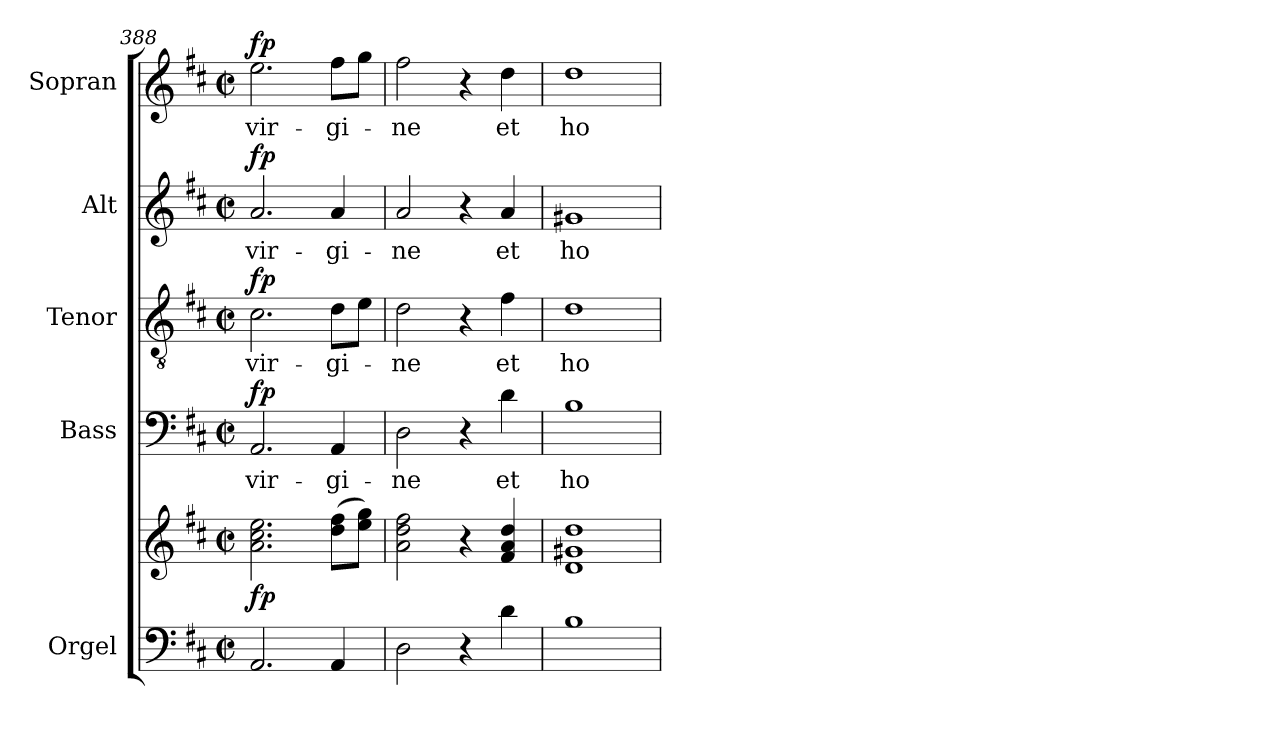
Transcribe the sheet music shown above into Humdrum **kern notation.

**kern	**kern	**dynam	**kern	**text	**dynam	**kern	**text	**dynam	**kern	**text	**dynam	**kern	**text	**dynam
*part5	*part5	*part5	*part4	*part4	*part4	*part3	*part3	*part3	*part2	*part2	*part2	*part1	*part1	*part1
*staff6	*staff5	*staff5/6	*staff4	*staff4	*staff4	*staff3	*staff3	*staff3	*staff2	*staff2	*staff2	*staff1	*staff1	*staff1
*I"Orgel	*	*	*I"Bass	*	*	*I"Tenor	*	*	*I"Alt	*	*	*I"Sopran	*	*
*I'Org.	*	*	*I'B.	*	*	*I'T.	*	*	*I'A.	*	*	*I'S.	*	*
*clefF4	*clefG2	*	*clefF4	*	*	*clefGv2	*	*	*clefG2	*	*	*clefG2	*	*
*k[f#c#]	*k[f#c#]	*	*k[f#c#]	*	*	*k[f#c#]	*	*	*k[f#c#]	*	*	*k[f#c#]	*	*
*D:	*D:	*	*D:	*	*	*D:	*	*	*D:	*	*	*D:	*	*
*M2/2	*M2/2	*	*M2/2	*	*	*M2/2	*	*	*M2/2	*	*	*M2/2	*	*
*met(c|)	*met(c|)	*	*met(c|)	*	*	*met(c|)	*	*	*met(c|)	*	*	*met(c|)	*	*
=388	=388	=388	=388	=388	=388	=388	=388	=388	=388	=388	=388	=388	=388	=388
!	!	!LO:DY:b	!	!LO:LY:b	!LO:DY:a	!	!LO:LY:b	!LO:DY:a	!	!LO:LY:b	!LO:DY:a	!	!LO:LY:b	!LO:DY:a
2.AA/	2.a\ 2.cc#\ 2.ee\	fp	2.AA/	vir-	fp	2.c#\	vir-	fp	2.a/	vir-	fp	2.ee\	vir-	fp
!	!	!	!	!LO:LY:b	!	!	!LO:LY:b	!	!	!LO:LY:b	!	!	!LO:LY:b	!
4AA/	(>8dd\ 8ff#\L	.	4AA/	-gi-	.	8d\L	-gi-	.	4a/	-gi-	.	8ff#\L	-gi-	.
.	8ee\ 8gg\J)	.	.	.	.	8e\J	.	.	.	.	.	8gg\J	.	.
=389	=389	=389	=389	=389	=389	=389	=389	=389	=389	=389	=389	=389	=389	=389
!	!	!	!	!LO:LY:b	!	!	!LO:LY:b	!	!	!LO:LY:b	!	!	!LO:LY:b	!
2D\	2a\ 2dd\ 2ff#\	.	2D\	-ne	.	2d\	-ne	.	2a/	-ne	.	2ff#\	-ne	.
4r	4r	.	4r	.	.	4r	.	.	4r	.	.	4r	.	.
!	!	!	!	!LO:LY:b	!	!	!LO:LY:b	!	!	!LO:LY:b	!	!	!LO:LY:b	!
4d\	4f#/ 4a/ 4dd/	.	4d\	et	.	4f#\	et	.	4a/	et	.	4dd\	et	.
=390	=390	=390	=390	=390	=390	=390	=390	=390	=390	=390	=390	=390	=390	=390
!	!	!	!	!LO:LY:b	!	!	!LO:LY:b	!	!	!LO:LY:b	!	!	!LO:LY:b	!
1B	1d 1g#X 1dd	.	1B	ho-	.	1d	ho-	.	1g#X	ho-	.	1dd	ho-	.
=	=	=	=	=	=	=	=	=	=	=	=	=	=	=
*-	*-	*-	*-	*-	*-	*-	*-	*-	*-	*-	*-	*-	*-	*-
